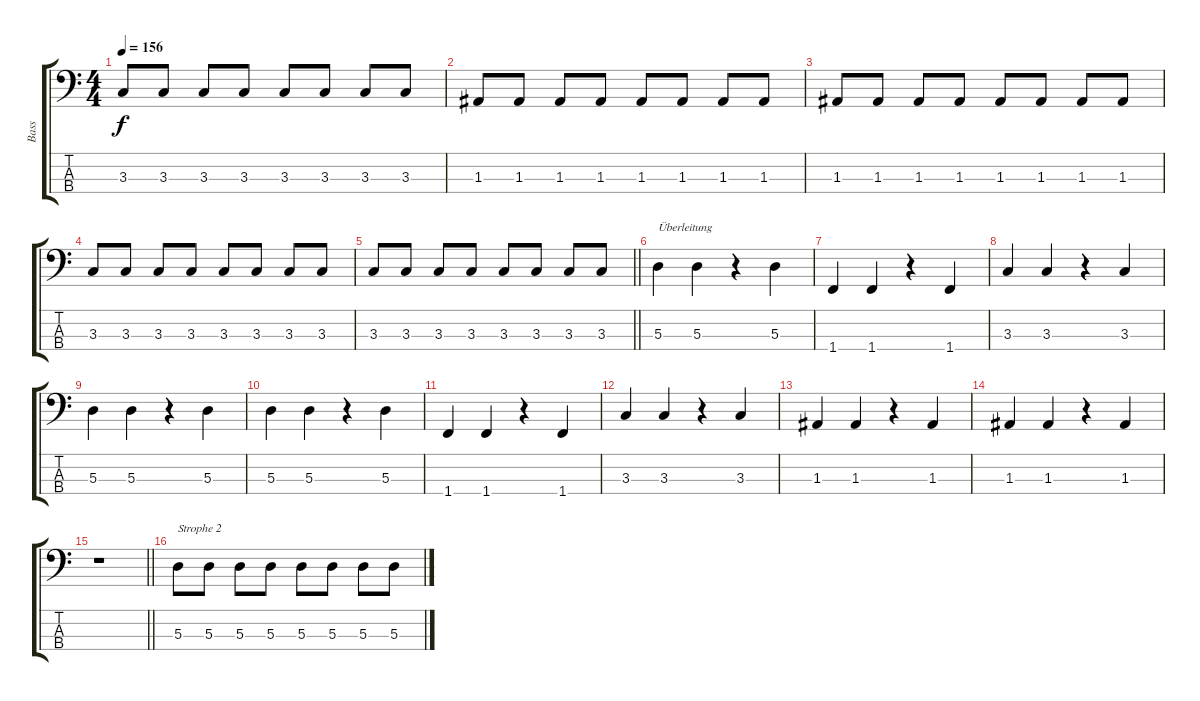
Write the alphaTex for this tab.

\track ("Bass" "Bass") {instrument electricbassfinger}
\staff {score tabs}
\tuning (G2 D2 A1 E1) {hide}
\ts (4 4)
\tempo 156
\clef f4
\ks c
3.3.8{dy f} 3.3.8 3.3.8 3.3.8 3.3.8 3.3.8 3.3.8 3.3.8 |
1.3.8 1.3.8 1.3.8 1.3.8 1.3.8 1.3.8 1.3.8 1.3.8 |
1.3.8 1.3.8 1.3.8 1.3.8 1.3.8 1.3.8 1.3.8 1.3.8 |
3.3.8 3.3.8 3.3.8 3.3.8 3.3.8 3.3.8 3.3.8 3.3.8 |
\barLineRight lightlight
3.3.8 3.3.8 3.3.8 3.3.8 3.3.8 3.3.8 3.3.8 3.3.8 |
5.3.4{txt "Überleitung"} 5.3.4 r.4 5.3.4 |
1.4.4 1.4.4 r.4 1.4.4 |
3.3.4 3.3.4 r.4 3.3.4 |
5.3.4 5.3.4 r.4 5.3.4 |
5.3.4 5.3.4 r.4 5.3.4 |
1.4.4 1.4.4 r.4 1.4.4 |
3.3.4 3.3.4 r.4 3.3.4 |
1.3.4 1.3.4 r.4 1.3.4 |
1.3.4 1.3.4 r.4 1.3.4 |
\barLineRight lightlight
r.1 |
5.3.8{txt "Strophe 2"} 5.3.8 5.3.8 5.3.8 5.3.8 5.3.8 5.3.8 5.3.8
